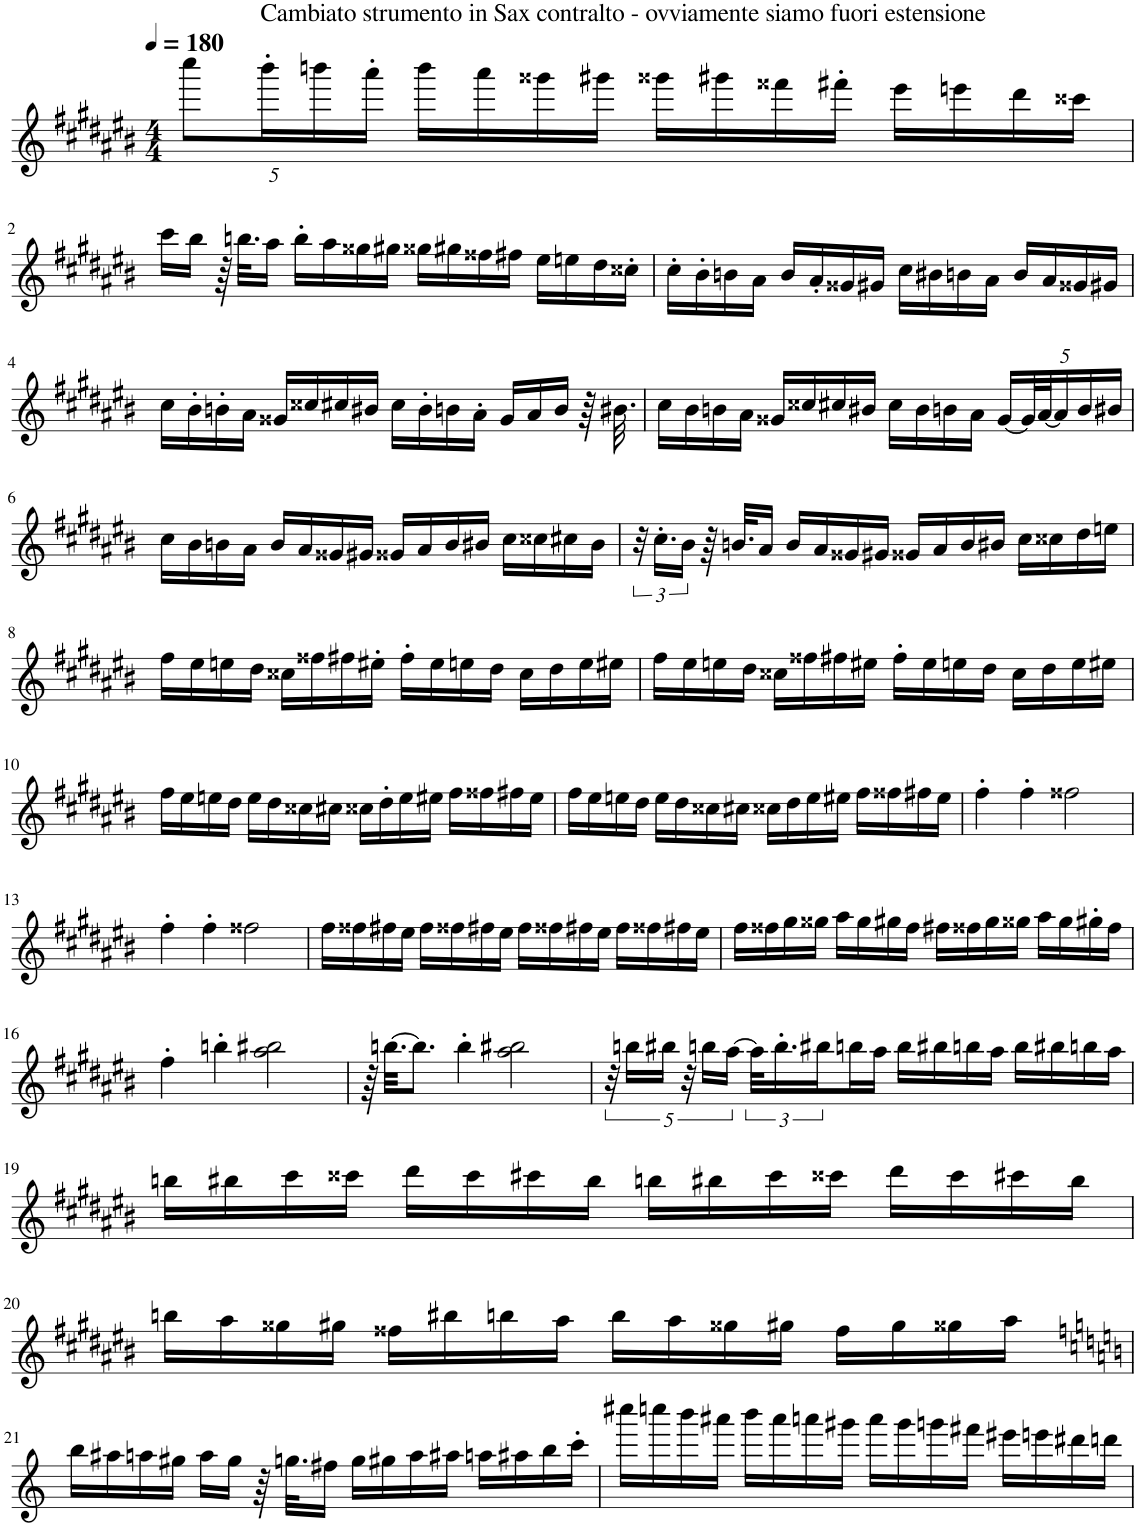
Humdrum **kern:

**kern
*part1
*staff1
*I"Sassofono contralto
*clefG2
*Trd5c9
*k[f#c#g#d#a#e#b#]
*M4/4
*MM180
*Xbrackettup
=1
10cccc#\L
!LO:TX:a:t=Cambiato strumento in Sax contralto - ovviamente siamo fuori estensione
20bbb#'\L
20bbbn\
20aaa#'\JJ
16bbb\LL
16aaa#\
16ggg##X\
16ggg#X\JJ
16ggg##X\LL
16ggg#X\
16fff##X\
16fff#X'\JJ
16eee#\LL
16eeen\
16ddd#\
16ccc##X\JJ
!!LO:LB:g=z
=2
16ccc#\LL
16bb#\JJ
64r
32.bbn\KLL
16aa#\JJ
16bb'\LL
16aa#\
16gg##X\
16gg#X\JJ
16gg##X\LL
16gg#X\
16ff##X\
16ff#X\JJ
16ee#\LL
16een\
16dd#\
16cc##X'\JJ
=3
16cc#'\LL
16b#'\
16bn\
16a#\JJ
16b/LL
16a#'/
16g##X/
16g#X/JJ
16cc#\LL
16b#X\
16bn\
16a#\JJ
16b/LL
16a#/
16g##X/
16g#X/JJ
!!LO:LB:g=z
=4
16cc#\LL
16b#'\
16bn'\
16a#\JJ
16g##X/LL
16cc##X/
16cc#X/
16b#X/JJ
16cc#\LL
16b#'\
16bn\
16a#'\JJ
16g##/LL
16a#/
16b/JJ
64r
32.b#X\
=5
16cc#\LL
16b#\
16bn\
16a#\JJ
16g##X/LL
16cc##X/
16cc#X/
16b#X/JJ
16cc#\LL
16b#\
16bn\
16a#\JJ
[20g##/LL
40g##/L]
[40a#/J
20a#/]
20b/
20b#X/JJ
!!LO:LB:g=z
=6
16cc#\LL
16b#\
16bn\
16a#\JJ
16b/LL
16a#/
16g##X/
16g#X/JJ
16g##X/LL
16a#/
16b/
16b#X/JJ
16cc#\LL
16cc##X\
16cc#X\
16b#\JJ
=7
*brackettup
48r
24.cc#'\LL
24b#\JJ
64r
32.bn/KLL
16a#/JJ
16b/LL
16a#/
16g##X/
16g#X/JJ
16g##X/LL
16a#/
16b/
16b#X/JJ
16cc#\LL
16cc##X\
16dd#\
16een\JJ
!!LO:LB:g=z
=8
16ff#\LL
16ee#\
16een\
16dd#\JJ
16cc##X\LL
16ff##X\
16ff#X\
16ee#X'\JJ
16ff#'\LL
16ee#\
16een\
16dd#\JJ
16cc##\LL
16dd#\
16ee\
16ee#X\JJ
=9
16ff#\LL
16ee#\
16een\
16dd#\JJ
16cc##X\LL
16ff##X\
16ff#X\
16ee#X\JJ
16ff#'\LL
16ee#\
16een\
16dd#\JJ
16cc##\LL
16dd#\
16ee\
16ee#X\JJ
!!LO:LB:g=z
=10
16ff#\LL
16ee#\
16een\
16dd#\JJ
16ee\LL
16dd#\
16cc##X\
16cc#X\JJ
16cc##X\LL
16dd#'\
16ee\
16ee#X\JJ
16ff#\LL
16ff##X\
16ff#X\
16ee#\JJ
=11
16ff#\LL
16ee#\
16een\
16dd#\JJ
16ee\LL
16dd#\
16cc##X\
16cc#X\JJ
16cc##X\LL
16dd#\
16ee\
16ee#X\JJ
16ff#\LL
16ff##X\
16ff#X\
16ee#\JJ
=12
4ff#'\
4ff#'\
2ff##X\
!!LO:LB:g=z
=13
4ff#'\
4ff#'\
2ff##X\
=14
16ff#\LL
16ff##X\
16ff#X\
16ee#\JJ
16ff#\LL
16ff##X\
16ff#X\
16ee#\JJ
16ff#\LL
16ff##X\
16ff#X\
16ee#\JJ
16ff#\LL
16ff##X\
16ff#X\
16ee#\JJ
=15
16ff#\LL
16ff##X\
16gg#\
16gg##X\JJ
16aa#\LL
16gg##\
16gg#X\
16ff##\JJ
16ff#X\LL
16ff##X\
16gg#\
16gg##X\JJ
16aa#\LL
16gg##\
16gg#X'\
16ff##\JJ
!!LO:LB:g=z
=16
4ff#'\
4bbn'\
2aa#\ 2bb#X\
=17
64r
[32.bbn\KKL
8.bb\J]
4bb'\
2aa#\ 2bb#X\
=18
40r
20bbn\LL
20bb#X\JJ
40r
20bbn\LL
[20aa#\JJ
48aa#\KLL]
24.bb'\
24bb#X\
16bbn\
16aa#\JJ
16bb\LL
16bb#X\
16bbn\
16aa#\JJ
16bb\LL
16bb#X\
16bbn\
16aa#\JJ
!!LO:LB:g=z
=19
16bbn\LL
16bb#X\
16ccc#\
16ccc##X\JJ
16ddd#\LL
16ccc##\
16ccc#X\
16bb#\JJ
16bbn\LL
16bb#X\
16ccc#\
16ccc##X\JJ
16ddd#\LL
16ccc##\
16ccc#X\
16bb#\JJ
!!LO:LB:g=z
=20
16bbn\LL
16aa#\
16gg##X\
16gg#X\JJ
16ff##X\LL
16bb#X\
16bbn\
16aa#\JJ
16bb\LL
16aa#\
16gg##X\
16gg#X\JJ
16ff##\LL
16gg#\
16gg##X\
16aa#\JJ
!!LO:LB:g=z
=21
16bb\LL
16aa#X\
16aan\
16gg#X\JJ
16aa\LL
16gg#\JJ
64r
32.ggn\KLL
16ff#X\JJ
16gg\LL
16gg#X\
16aa\
16aa#X\JJ
16aan\LL
16aa#X\
16bb\
16ccc'\JJ
=22
16cccc#X\LL
16ccccn\
16bbb\
16aaa#X\JJ
16bbb\LL
16aaa#\
16aaan\
16ggg#X\JJ
16aaa\LL
16ggg#\
16gggn\
16fff#X\JJ
16eee#X\LL
16eeen\
16ddd#X\
16dddn\JJ
=
*-
